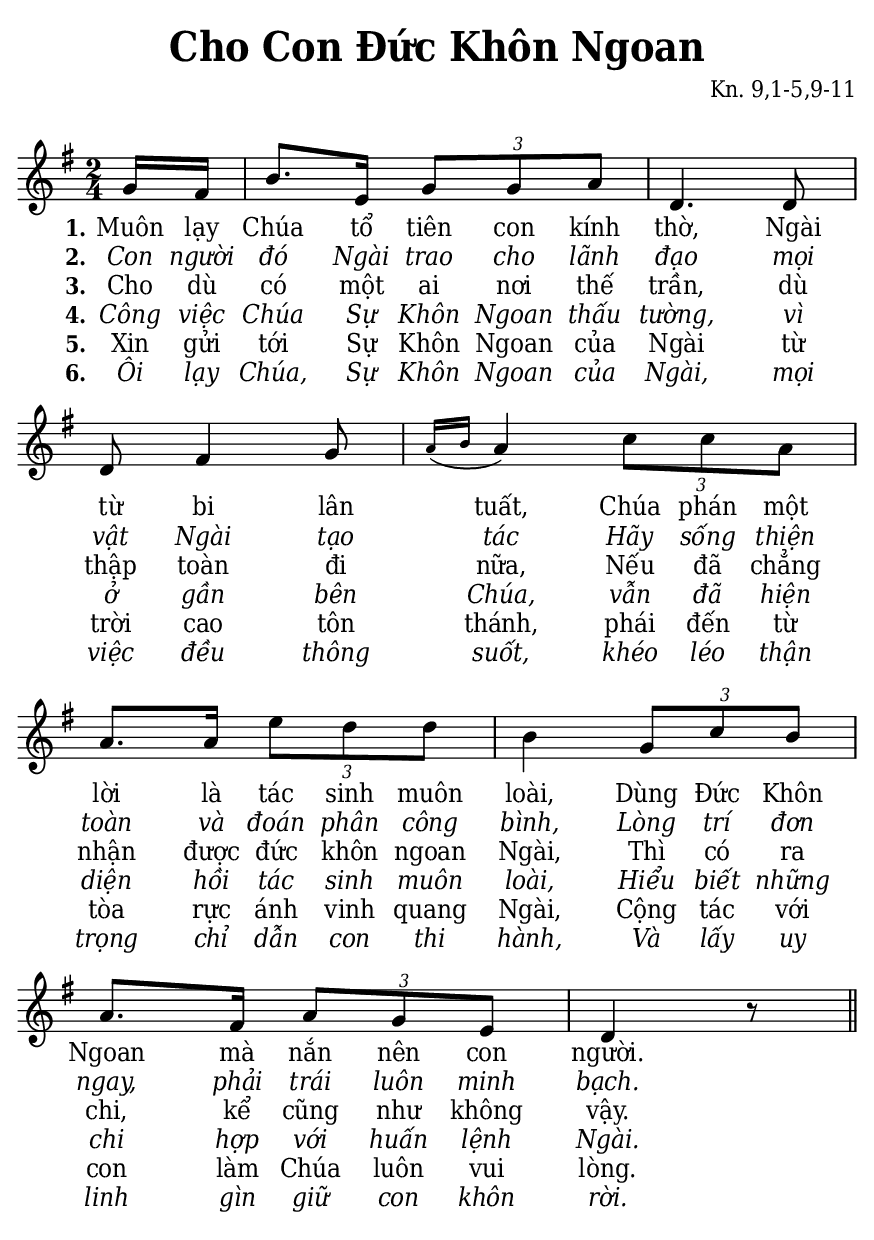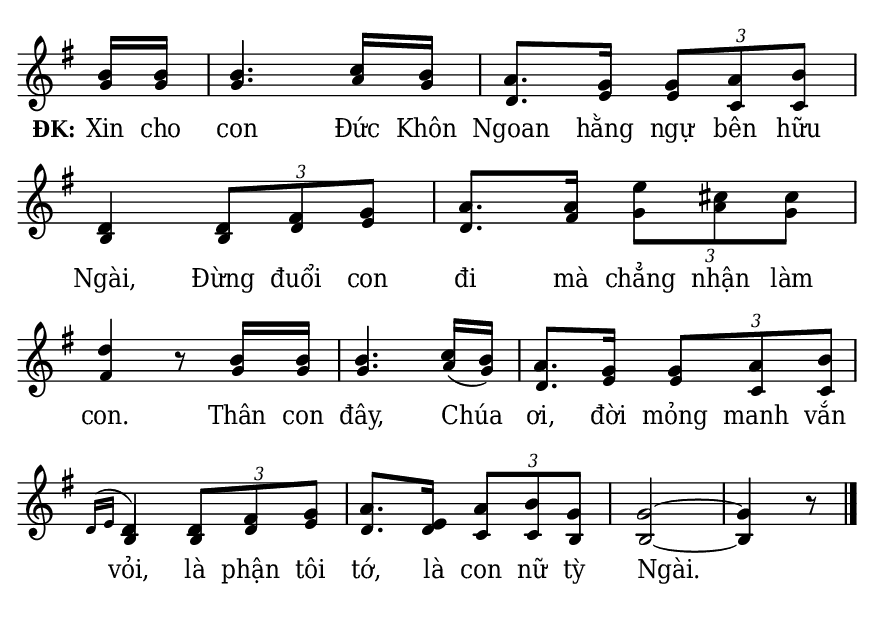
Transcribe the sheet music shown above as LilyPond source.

% Cài đặt chung\
\version "2.22.1"
\include "english.ly"

\header {
  title = \markup { \fontsize #1 "Cho Con Đức Khôn Ngoan" }
  composer = "Kn. 9,1-5,9-11"
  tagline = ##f
}

% Nhạc phiên khúc
nhacPhienKhucSop = \relative c'' {
  \partial 8 g16 fs |
  b8. e,16 \tuplet 3/2 { g8 g a } |
  d,4. d8 |
  d fs4 g8 |
  \slashedGrace { a16 (b } a4) \tuplet 3/2 { c8 c a } |
  a8. a16 \tuplet 3/2 { e'8 d d } |
  b4 \tuplet 3/2 { g8 c b } |
  a8. fs16 \tuplet 3/2 { a8 g e } |
  d4 r8 \bar "||" \break
  
  b'16 b |
  b4. c16 b |
  a8. g16 \tuplet 3/2 { g8 a b } |
  d,4 \tuplet 3/2 { d8 fs g } |
  a8. a16 \tuplet 3/2 { e'8 cs cs } |
  d4 r8 b16 b |
  b4. c16 (b) |
  a8. g16 \tuplet 3/2 { g8 a b } |
  \slashedGrace { d,16 (e } d4) \tuplet 3/2 { d8 fs g } |
  a8. e16 \tuplet 3/2 { a8 b g } |
  g2 ~ |
  g4 r8 \bar "|."
}

nhacPhienKhucAlto = \relative c'' {
  r8 |
  R2*7
  r4.
  g16 g |
  g4. a16 g |
  d8. e16 \tuplet 3/2 { e8 c c } |
  b4 \tuplet 3/2 { b8 d e } |
  d8. fs16 \tuplet 3/2 { g8 a g } |
  fs4 r8 g16 g |
  g4. a16 (g) |
  d8. e16 \tuplet 3/2 { e8 c c } |
  \once \stemUp
  \once \override NoteColumn.force-hshift = #0.1
  b4 \tuplet 3/2 { b8 d e } |
  d8. d16 \tuplet 3/2 { c8 c b } |
  b2 ~ |
  b4 r8
}

% Lời phiên khúc
loiPhienKhucSop = \lyrics {
  <<
    {
      \set stanza = "1."
      Muôn lạy Chúa tổ tiên con kính thờ,
      Ngài từ bi lân tuất,
      Chúa phán một lời là tác sinh muôn loài,
      Dùng Đức Khôn Ngoan mà nắn nên con người.
    }
    \new Lyrics {
	    \set associatedVoice = "beSop"
	    \set stanza = "2."
      \override Lyrics.LyricText.font-shape = #'italic
	    Con người đó Ngài trao cho
	    lãnh đạo mọi vật Ngài tạo tác
	    Hãy sống thiện toàn và đoán phân công bình,
	    Lòng trí đơn ngay, phải trái luôn minh bạch.
    }
    \new Lyrics {
	    \set associatedVoice = "beSop"
	    \set stanza = "3."
	    Cho dù có một ai nơi thế trần,
	    dù thập toàn đi nữa,
	    Nếu đã chẳng nhận được đức khôn ngoan Ngài,
	    Thì có ra chi, kể cũng như không vậy.
    }
    \new Lyrics {
	    \set associatedVoice = "beSop"
	    \set stanza = "4."
      \override Lyrics.LyricText.font-shape = #'italic
	    Công việc Chúa Sự Khôn Ngoan thấu tường,
	    vì ở gần bên Chúa,
	    vẫn đã hiện diện hồi tác sinh muôn loài,
	    Hiểu biết những chi hợp với huấn lệnh Ngài.
    }
    \new Lyrics {
	    \set associatedVoice = "beSop"
	    \set stanza = "5."
	    Xin gửi tới Sự Khôn Ngoan của Ngài
	    từ trời cao tôn thánh,
	    phái đến từ tòa rực ánh vinh quang Ngài,
	    Cộng tác với con làm Chúa luôn vui lòng.
    }
    \new Lyrics {
	    \set associatedVoice = "beSop"
	    \set stanza = "6."
      \override Lyrics.LyricText.font-shape = #'italic
	    Ôi lạy Chúa, Sự Khôn Ngoan của Ngài,
	    mọi việc đều thông suốt,
	    khéo léo thận trọng chỉ dẫn con thi hành,
	    Và lấy uy linh gìn giữ con khôn rời.
    }
  >>
  \set stanza = "ĐK:"
  Xin cho con Đức Khôn Ngoan hằng ngự bên hữu Ngài,
  Đừng đuổi con đi mà chẳng nhận làm con.
  Thân con đây, Chúa ơi, đời mỏng manh vắn vỏi,
  là phận tôi tớ, là con nữ tỳ Ngài.
}

% Dàn trang
\paper {
  #(set-paper-size "a5")
  top-margin = 3\mm
  bottom-margin = 3\mm
  left-margin = 3\mm
  right-margin = 3\mm
  indent = #0
  #(define fonts
	 (make-pango-font-tree "Deja Vu Serif Condensed"
	 		       "Deja Vu Serif Condensed"
			       "Deja Vu Serif Condensed"
			       (/ 20 20)))
  print-page-number = ##f
  system-system-spacing = #'((basic-distance . 0.1) (padding . 2.5))
}

TongNhip = {
  \key g \major \time 2/4
  \set Timing.beamExceptions = #'()
  \set Timing.baseMoment = #(ly:make-moment 1/4)
}

% Đổi kích thước nốt cho bè phụ
notBePhu =
#(define-music-function (font-size music) (number? ly:music?)
   (for-some-music
     (lambda (m)
       (if (music-is-of-type? m 'rhythmic-event)
           (begin
             (set! (ly:music-property m 'tweaks)
                   (cons `(font-size . ,font-size)
                         (ly:music-property m 'tweaks)))
             #t)
           #f))
     music)
   music)

\score {
  \new ChoirStaff <<
    \new Staff \with {
        \consists "Merge_rests_engraver"
        printPartCombineTexts = ##f
      }
      <<
      \new Voice \TongNhip \partCombine 
        \nhacPhienKhucSop
        \notBePhu -1 { \nhacPhienKhucAlto }
      \new NullVoice = beSop \nhacPhienKhucSop
      \new Lyrics \lyricsto beSop \loiPhienKhucSop
      >>
  >>
  \layout {
    \override Lyrics.LyricSpace.minimum-distance = #1.5
    \override Score.BarNumber.break-visibility = ##(#f #f #f)
    \override Score.SpacingSpanner.uniform-stretching = ##t
  } 
}
